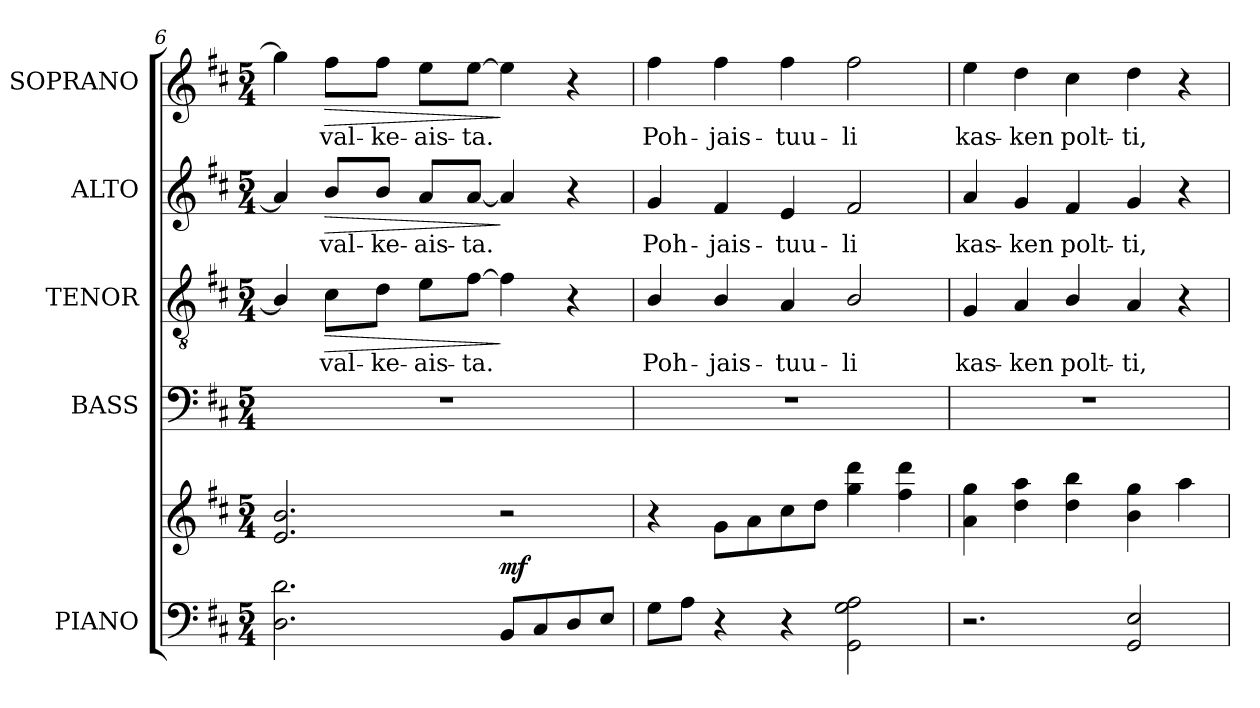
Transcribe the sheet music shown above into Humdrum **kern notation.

**kern	**kern	**dynam	**kern	**kern	**text	**dynam	**kern	**text	**dynam	**kern	**text	**dynam
*part5	*part5	*part5	*part4	*part3	*part3	*part3	*part2	*part2	*part2	*part1	*part1	*part1
*staff6	*staff5	*staff5/6	*staff4	*staff3	*staff3	*staff3	*staff2	*staff2	*staff2	*staff1	*staff1	*staff1
*I"PIANO	*	*	*I"BASS	*I"TENOR	*	*	*I"ALTO	*	*	*I"SOPRANO	*	*
*I'PNO.	*	*	*I'B.	*I'T.	*	*	*I'A.	*	*	*I'S.	*	*
!!LO:PB:g=z
*clefF4	*clefG2	*	*clefF4	*clefGv2	*	*	*clefG2	*	*	*clefG2	*	*
*	*	*	*	*ITrd7c12	*	*	*	*	*	*	*	*
*k[f#c#]	*k[f#c#]	*	*k[f#c#]	*k[f#c#]	*	*	*k[f#c#]	*	*	*k[f#c#]	*	*
*D:	*D:	*	*D:	*D:	*	*	*D:	*	*	*D:	*	*
*M5/4	*M5/4	*	*M5/4	*M5/4	*	*	*M5/4	*	*	*M5/4	*	*
=6	=6	=6	=6	=6	=6	=6	=6	=6	=6	=6	=6	=6
!	!	!	!LO:N:vis=1	!	!	!	!	!	!	!	!	!
2.Di\ 2.di	2.ei/ 2.bi	.	4%5r	4BBi/]	.	.	4ai/]	.	.	4ggi\]	.	.
!	!	!	!	!	!LO:LY:b:color=#000000	!LO:HP:b	!	!	!	!	!	!
!	!	!	!	!	!	!	!	!LO:LY:b:color=#000000	!LO:HP:b	!	!	!
!	!	!	!	!	!	!	!	!	!	!	!LO:LY:b:color=#000000	!LO:HP:b
.	.	.	.	8C#i\L	val-	>	8bi/L	val-	>	8ff#i\L	val-	>
!	!	!	!	!	!LO:LY:b:color=#000000	!	!	!	!	!	!	!
!	!	!	!	!	!	!	!	!LO:LY:b:color=#000000	!	!	!	!
!	!	!	!	!	!	!	!	!	!	!	!LO:LY:b:color=#000000	!
.	.	.	.	8Di\J	-ke-	.	8bi/J	-ke-	.	8ff#i\J	-ke-	.
!	!	!	!	!	!LO:LY:b:color=#000000	!	!	!	!	!	!	!
!	!	!	!	!	!	!	!	!LO:LY:b:color=#000000	!	!	!	!
!	!	!	!	!	!	!	!	!	!	!	!LO:LY:b:color=#000000	!
.	.	.	.	8Ei\L	-ais-	.	8ai/L	-ais-	.	8eei\L	-ais-	.
!	!	!	!	!	!LO:LY:b:color=#000000	!	!	!	!	!	!	!
!	!	!	!	!	!	!	!	!LO:LY:b:color=#000000	!	!	!	!
!	!	!	!	!	!	!	!	!	!	!	!LO:LY:b:color=#000000	!
.	.	.	.	[8F#i\J	-ta.	.	[8ai/J	-ta.	.	[8eei\J	-ta.	.
8BBi/L	2r	mf	.	4F#i\]	.	]	4ai/]	.	]	4eei\]	.	]
8C#i/	.	.	.	.	.	.	.	.	.	.	.	.
8Di/	.	.	.	4r	.	.	4r	.	.	4r	.	.
8Ei/J	.	.	.	.	.	.	.	.	.	.	.	.
=7	=7	=7	=7	=7	=7	=7	=7	=7	=7	=7	=7	=7
!	!	!	!LO:N:vis=1	!	!	!	!	!	!	!	!	!
!	!	!	!	!	!LO:LY:b:color=#000000	!	!	!	!	!	!	!
!	!	!	!	!	!	!	!	!LO:LY:b:color=#000000	!	!	!	!
!	!	!	!	!	!	!	!	!	!	!	!LO:LY:b:color=#000000	!
8Gi\L	4r	.	4%5r	4BBi/	Poh-	.	4gi/	Poh-	.	4ff#i\	Poh-	.
8Ai\J	.	.	.	.	.	.	.	.	.	.	.	.
!	!	!	!	!	!LO:LY:b:color=#000000	!	!	!	!	!	!	!
!	!	!	!	!	!	!	!	!LO:LY:b:color=#000000	!	!	!	!
!	!	!	!	!	!	!	!	!	!	!	!LO:LY:b:color=#000000	!
4r	8gi\L	.	.	4BBi/	-jais-	.	4f#i/	-jais-	.	4ff#i\	-jais-	.
.	8ai\	.	.	.	.	.	.	.	.	.	.	.
!	!	!	!	!	!LO:LY:b:color=#000000	!	!	!	!	!	!	!
!	!	!	!	!	!	!	!	!LO:LY:b:color=#000000	!	!	!	!
!	!	!	!	!	!	!	!	!	!	!	!LO:LY:b:color=#000000	!
4r	8cc#i\	.	.	4AAi/	-tuu-	.	4ei/	-tuu-	.	4ff#i\	-tuu-	.
.	8ddi\J	.	.	.	.	.	.	.	.	.	.	.
!	!	!	!	!	!LO:LY:b:color=#000000	!	!	!	!	!	!	!
!	!	!	!	!	!	!	!	!LO:LY:b:color=#000000	!	!	!	!
!	!	!	!	!	!	!	!	!	!	!	!LO:LY:b:color=#000000	!
2GGi\ 2Gi 2Ai	4ggi\ 4dddi	.	.	2BBi/	-li	.	2f#i/	-li	.	2ff#i\	-li	.
.	4ff#i\ 4dddi	.	.	.	.	.	.	.	.	.	.	.
=8	=8	=8	=8	=8	=8	=8	=8	=8	=8	=8	=8	=8
!	!	!	!LO:N:vis=1	!	!	!	!	!	!	!	!	!
!	!	!	!	!	!LO:LY:b:color=#000000	!	!	!	!	!	!	!
!	!	!	!	!	!	!	!	!LO:LY:b:color=#000000	!	!	!	!
!	!	!	!	!	!	!	!	!	!	!	!LO:LY:b:color=#000000	!
2.r	4ai\ 4ggi	.	4%5r	4GGi/	kas-	.	4ai/	kas-	.	4eei\	kas-	.
!	!	!	!	!	!LO:LY:b:color=#000000	!	!	!	!	!	!	!
!	!	!	!	!	!	!	!	!LO:LY:b:color=#000000	!	!	!	!
!	!	!	!	!	!	!	!	!	!	!	!LO:LY:b:color=#000000	!
.	4ddi\ 4aai	.	.	4AAi/	-ken	.	4gi/	-ken	.	4ddi\	-ken	.
!	!	!	!	!	!LO:LY:b:color=#000000	!	!	!	!	!	!	!
!	!	!	!	!	!	!	!	!LO:LY:b:color=#000000	!	!	!	!
!	!	!	!	!	!	!	!	!	!	!	!LO:LY:b:color=#000000	!
.	4ddi\ 4bbi	.	.	4BBi/	polt-	.	4f#i/	polt-	.	4cc#i\	polt-	.
!	!	!	!	!	!LO:LY:b:color=#000000	!	!	!	!	!	!	!
!	!	!	!	!	!	!	!	!LO:LY:b:color=#000000	!	!	!	!
!	!	!	!	!	!	!	!	!	!	!	!LO:LY:b:color=#000000	!
2GGi/ 2Ei	4bi\ 4ggi	.	.	4AAi/	-ti,	.	4gi/	-ti,	.	4ddi\	-ti,	.
.	4aai\	.	.	4r	.	.	4r	.	.	4r	.	.
=	=	=	=	=	=	=	=	=	=	=	=	=
*-	*-	*-	*-	*-	*-	*-	*-	*-	*-	*-	*-	*-
